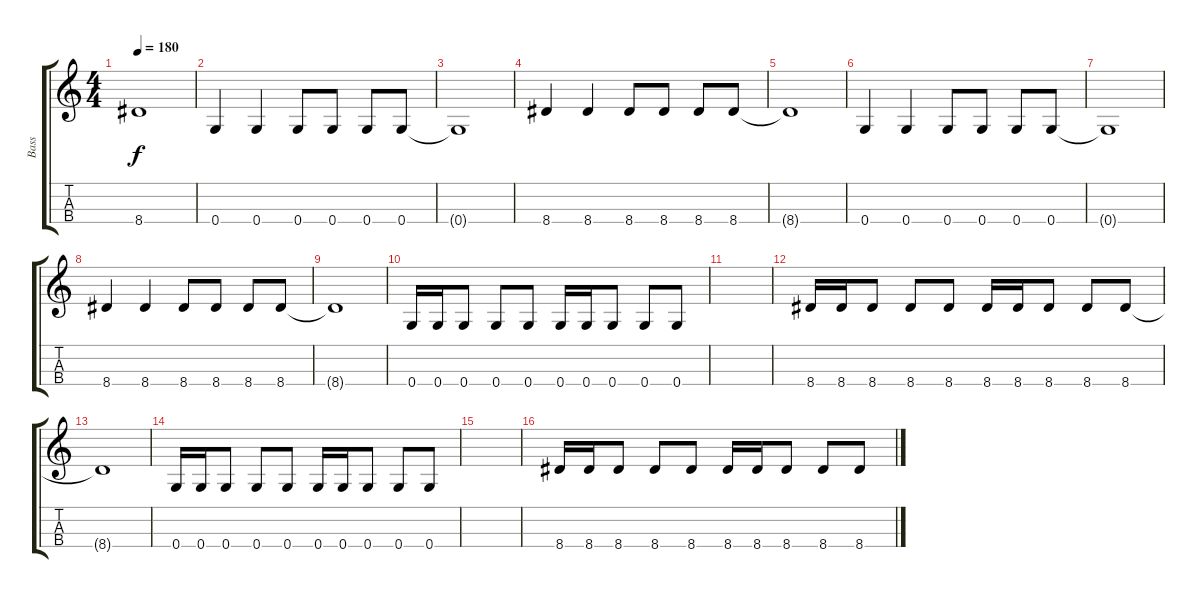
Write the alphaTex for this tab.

\track ("Bass" "Bass") {instrument electricbasspick}
\staff {score tabs}
\tuning (A2 E2 C2 G2) {hide}
\ts (4 4)
\tempo 180
\clef g2
\ks c
8.4{t}.1{dy f} |
0.4.4 0.4.4 0.4.8 0.4.8 0.4.8 0.4.8 |
0.4{t}.1 |
8.4.4 8.4.4 8.4.8 8.4.8 8.4.8 8.4.8 |
8.4{t}.1 |
0.4.4 0.4.4 0.4.8 0.4.8 0.4.8 0.4.8 |
0.4{t}.1 |
8.4.4 8.4.4 8.4.8 8.4.8 8.4.8 8.4.8 |
8.4{t}.1 |
0.4.16 0.4.16 0.4.8 0.4.8 0.4.8 0.4.16 0.4.16 0.4.8 0.4.8 0.4.8 |
|
8.4.16 8.4.16 8.4.8 8.4.8 8.4.8 8.4.16 8.4.16 8.4.8 8.4.8 8.4.8 |
8.4{t}.1 |
0.4.16 0.4.16 0.4.8 0.4.8 0.4.8 0.4.16 0.4.16 0.4.8 0.4.8 0.4.8 |
|
8.4.16 8.4.16 8.4.8 8.4.8 8.4.8 8.4.16 8.4.16 8.4.8 8.4.8 8.4.8
